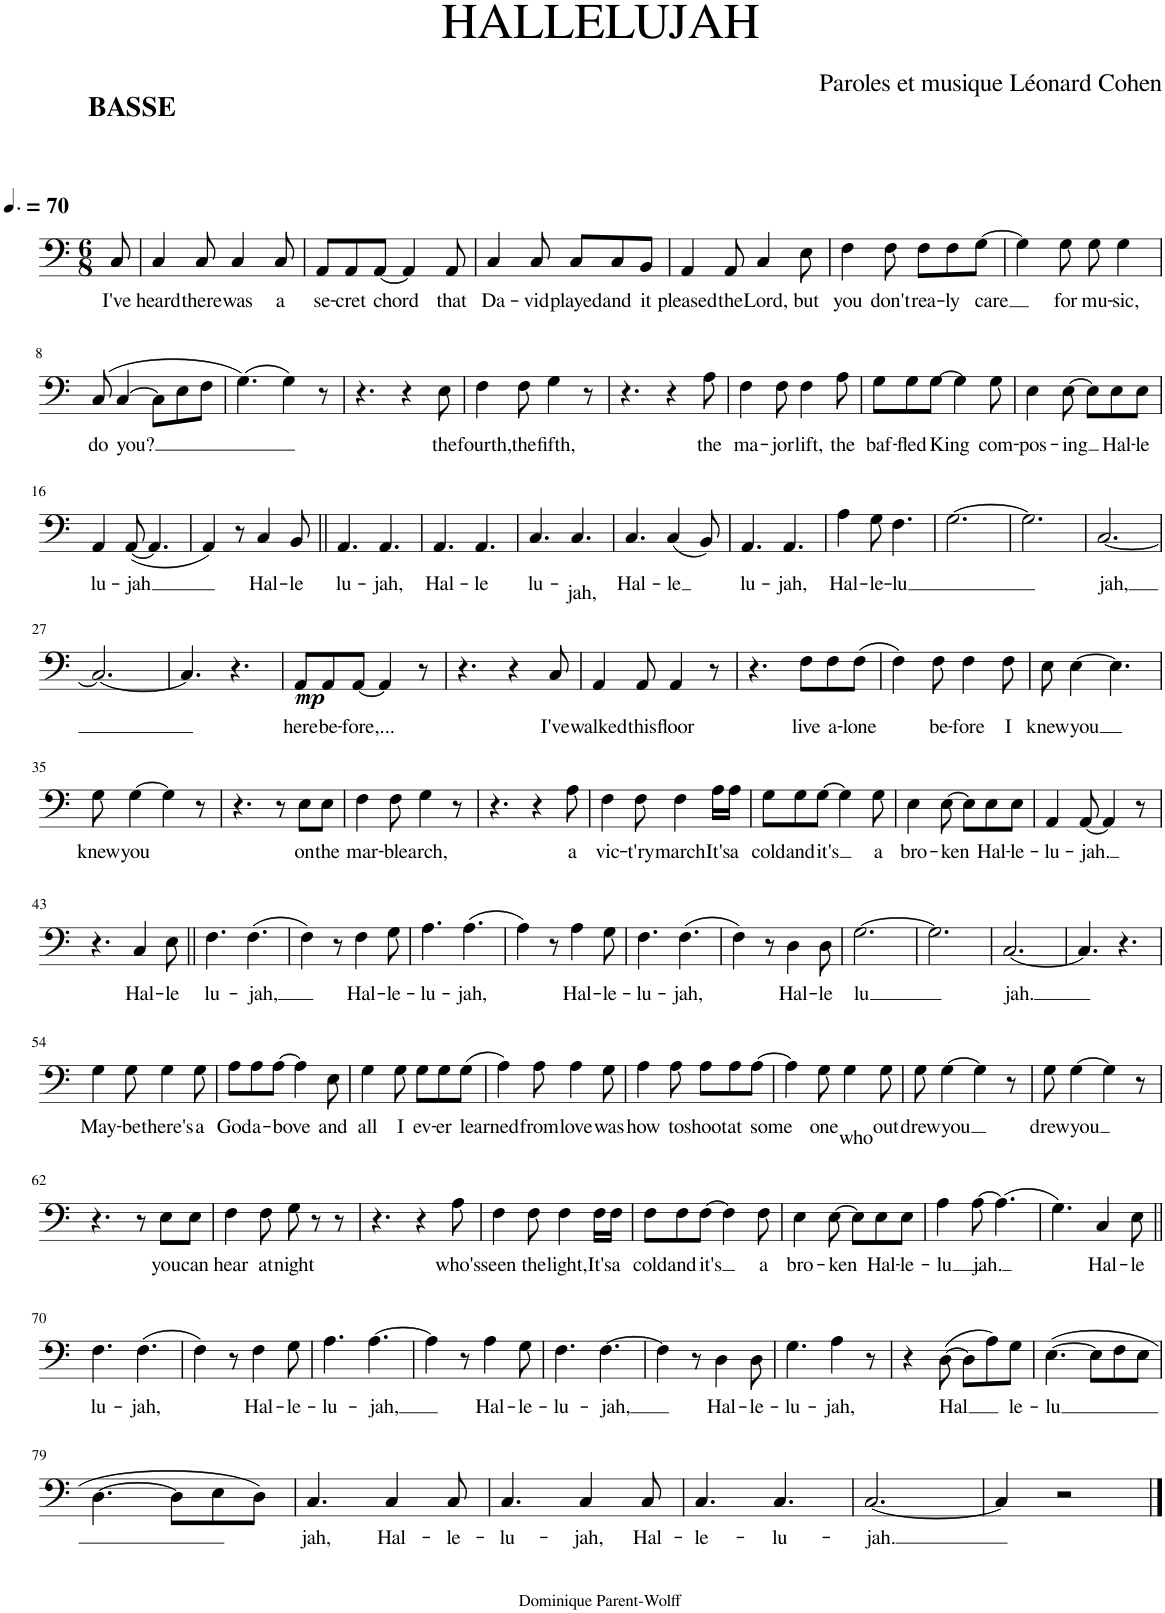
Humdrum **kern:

**kern	**text	**dynam
*part1	*part1	*part1
*staff1	*staff1	*staff1
*I"Bass	*	*
*I'B.	*	*
*clefF4	*	*
*k[]	*	*
*M6/8	*	*
*MM105	*	*
=1	=1	=1
!	!LO:LY:b	!
8C/	I've	.
=2	=2	=2
!	!LO:LY:b	!
4C/	heard	.
!LO:TX:a:B:t=BASSE	!	!
!	!LO:LY:b	!
8C/	there	.
!	!LO:LY:b	!
4C/	was	.
!	!LO:LY:b	!
8C/	a	.
=3	=3	=3
!	!LO:LY:b	!
8AA/L	se-	.
!	!LO:LY:b	!
8AA/	-cret	.
!	!LO:LY:b	!
[8AA/J	chord	.
4AA/]	.	.
!	!LO:LY:b	!
8AA/	that	.
=4	=4	=4
!	!LO:LY:b	!
4C/	Da-	.
!	!LO:LY:b	!
8C/	-vid	.
!	!LO:LY:b	!
8C/L	played	.
!	!LO:LY:b	!
8C/	and	.
!	!LO:LY:b	!
8BB/J	it	.
=5	=5	=5
!	!LO:LY:b	!
4AA/	pleased	.
!	!LO:LY:b	!
8AA/	the	.
!	!LO:LY:b	!
4C/	Lord,	.
!	!LO:LY:b	!
8E\	but	.
=6	=6	=6
!	!LO:LY:b	!
4F\	you	.
!	!LO:LY:b	!
8F\	don't	.
!	!LO:LY:b	!
8F\L	rea-	.
!	!LO:LY:b	!
8F\	-ly	.
!	!LO:LY:b	!
[8G\J	care	.
=7	=7	=7
4G\]	.	.
!	!LO:LY:b	!
8G\	for	.
!	!LO:LY:b	!
8G\	mu-	.
!	!LO:LY:b	!
4G\	-sic,	.
!!LO:LB:g=z
=8	=8	=8
!	!LO:LY:b	!
(8C/	do	.
!	!LO:LY:b	!
[4C/	you?	.
8C\L]	.	.
8E\	.	.
8F\J	.	.
=9	=9	=9
(4.G\)	.	.
4G\)	.	.
8r	.	.
=10	=10	=10
4.r	.	.
4r	.	.
!	!LO:LY:b	!
8E\	the	.
=11	=11	=11
!	!LO:LY:b	!
4F\	fourth,	.
!	!LO:LY:b	!
8F\	the	.
!	!LO:LY:b	!
4G\	fifth,	.
8r	.	.
=12	=12	=12
4.r	.	.
4r	.	.
!	!LO:LY:b	!
8A\	the	.
=13	=13	=13
!	!LO:LY:b	!
4F\	ma-	.
!	!LO:LY:b	!
8F\	-jor	.
!	!LO:LY:b	!
4F\	lift,	.
!	!LO:LY:b	!
8A\	the	.
=14	=14	=14
!	!LO:LY:b	!
8G\L	baf-	.
!	!LO:LY:b	!
8G\	-fled	.
!	!LO:LY:b	!
[8G\J	King	.
4G\]	.	.
!	!LO:LY:b	!
8G\	com-	.
=15	=15	=15
!	!LO:LY:b	!
4E\	-pos-	.
!	!LO:LY:b	!
[8E\	-ing	.
8E\L]	.	.
!	!LO:LY:b	!
8E\	Hal-	.
!	!LO:LY:b	!
8E\J	-le	.
!!LO:LB:g=z
=16	=16	=16
!	!LO:LY:b	!
4AA/	lu-	.
!	!LO:LY:b	!
([8AA/	-jah	.
4.AA/]	.	.
=17	=17	=17
4AA/)	.	.
8r	.	.
!	!LO:LY:b	!
4C/	Hal-	.
!	!LO:LY:b	!
8BB/	-le	.
=18||	=18||	=18||
!	!LO:LY:b	!
4.AA/	-lu-	.
!	!LO:LY:b	!
4.AA/	-jah,	.
=19	=19	=19
!	!LO:LY:b	!
4.AA/	Hal-	.
!	!LO:LY:b	!
4.AA/	-le	.
=20	=20	=20
!	!LO:LY:b	!
4.C/	-lu-	.
!	!LO:LY:b	!
4.C/	-jah,	.
=21	=21	=21
!	!LO:LY:b	!
4.C/	Hal-	.
!	!LO:LY:b	!
(4C/	-le	.
8BB/)	.	.
=22	=22	=22
!	!LO:LY:b	!
4.AA/	-lu-	.
!	!LO:LY:b	!
4.AA/	-jah,	.
=23	=23	=23
!	!LO:LY:b	!
4A\	Hal-	.
!	!LO:LY:b	!
8G\	-le-	.
!	!LO:LY:b	!
4.F\	-lu	.
=24	=24	=24
[2.G\	.	.
=25	=25	=25
2.G\]	.	.
=26	=26	=26
!	!LO:LY:b	!
[2.C/	jah,	.
!!LO:LB:g=z
=27	=27	=27
2.C/_	.	.
=28	=28	=28
4.C/]	.	.
4.r	.	.
=29	=29	=29
!	!LO:LY:b	!LO:DY:b
8AA/L	here	mp
!	!LO:LY:b	!
8AA/	be-	.
!	!LO:LY:b	!
[8AA/J	-fore,...	.
4AA/]	.	.
8r	.	.
=30	=30	=30
4.r	.	.
4r	.	.
!	!LO:LY:b	!
8C/	I've	.
=31	=31	=31
!	!LO:LY:b	!
4AA/	walked	.
!	!LO:LY:b	!
8AA/	this	.
!	!LO:LY:b	!
4AA/	floor	.
8r	.	.
=32	=32	=32
4.r	.	.
!	!LO:LY:b	!
8F\L	live	.
!	!LO:LY:b	!
8F\	a-	.
!	!LO:LY:b	!
(8F\J	-lone	.
=33	=33	=33
4F\)	.	.
!	!LO:LY:b	!
8F\	be-	.
!	!LO:LY:b	!
4F\	-fore	.
!	!LO:LY:b	!
8F\	I	.
=34	=34	=34
!	!LO:LY:b	!
8E\	knew	.
!	!LO:LY:b	!
[4E\	you	.
4.E\]	.	.
!!LO:LB:g=z
=35	=35	=35
!	!LO:LY:b	!
8G\	knew	.
!	!LO:LY:b	!
[4G\	you	.
4G\]	.	.
8r	.	.
=36	=36	=36
4.r	.	.
8r	.	.
!	!LO:LY:b	!
8E\L	on	.
!	!LO:LY:b	!
8E\J	the	.
=37	=37	=37
!	!LO:LY:b	!
4F\	mar-	.
!	!LO:LY:b	!
8F\	-ble	.
!	!LO:LY:b	!
4G\	arch,	.
8r	.	.
=38	=38	=38
4.r	.	.
4r	.	.
!	!LO:LY:b	!
8A\	a	.
=39	=39	=39
!	!LO:LY:b	!
4F\	vic-	.
!	!LO:LY:b	!
8F\	-t'ry	.
!	!LO:LY:b	!
4F\	march	.
!	!LO:LY:b	!
16A\LL	It's	.
!	!LO:LY:b	!
16A\JJ	a	.
=40	=40	=40
!	!LO:LY:b	!
8G\L	cold	.
!	!LO:LY:b	!
8G\	and	.
!	!LO:LY:b	!
[8G\J	it's	.
4G\]	.	.
!	!LO:LY:b	!
8G\	a	.
=41	=41	=41
!	!LO:LY:b	!
4E\	bro-	.
!	!LO:LY:b	!
[8E\	-ken	.
8E\L]	.	.
!	!LO:LY:b	!
8E\	Hal-	.
!	!LO:LY:b	!
8E\J	-le-	.
=42	=42	=42
!	!LO:LY:b	!
4AA/	-lu-	.
!	!LO:LY:b	!
[8AA/	-jah.	.
4AA/]	.	.
8r	.	.
!!LO:LB:g=z
=43	=43	=43
4.r	.	.
!	!LO:LY:b	!
4C/	Hal-	.
!	!LO:LY:b	!
8E\	-le	.
=44||	=44||	=44||
!	!LO:LY:b	!
4.F\	-lu-	.
!	!LO:LY:b	!
(4.F\	-jah,	.
=45	=45	=45
4F\)	.	.
8r	.	.
!	!LO:LY:b	!
4F\	Hal-	.
!	!LO:LY:b	!
8G\	-le-	.
=46	=46	=46
!	!LO:LY:b	!
4.A\	-lu-	.
!	!LO:LY:b	!
(4.A\	-jah,	.
=47	=47	=47
4A\)	.	.
8r	.	.
!	!LO:LY:b	!
4A\	Hal-	.
!	!LO:LY:b	!
8G\	-le-	.
=48	=48	=48
!	!LO:LY:b	!
4.F\	-lu-	.
!	!LO:LY:b	!
(4.F\	-jah,	.
=49	=49	=49
4F\)	.	.
8r	.	.
!	!LO:LY:b	!
4D\	Hal-	.
!	!LO:LY:b	!
8D\	-le	.
=50	=50	=50
!	!LO:LY:b	!
[2.G\	lu	.
=51	=51	=51
2.G\]	.	.
=52	=52	=52
!	!LO:LY:b	!
[2.C/	jah.	.
=53	=53	=53
4.C/]	.	.
4.r	.	.
!!LO:LB:g=z
=54	=54	=54
!	!LO:LY:b	!
4G\	May-	.
!	!LO:LY:b	!
8G\	-be	.
!	!LO:LY:b	!
4G\	there's	.
!	!LO:LY:b	!
8G\	a	.
=55	=55	=55
!	!LO:LY:b	!
8A\L	God	.
!	!LO:LY:b	!
8A\	a-	.
!	!LO:LY:b	!
[8A\J	-bove	.
4A\]	.	.
!	!LO:LY:b	!
8E\	and	.
=56	=56	=56
!	!LO:LY:b	!
4G\	all	.
!	!LO:LY:b	!
8G\	I	.
!	!LO:LY:b	!
8G\L	ev-	.
!	!LO:LY:b	!
8G\	-er	.
!	!LO:LY:b	!
(8G\J	learned	.
=57	=57	=57
4A\)	.	.
!	!LO:LY:b	!
8A\	from	.
!	!LO:LY:b	!
4A\	love	.
!	!LO:LY:b	!
8G\	was	.
=58	=58	=58
!	!LO:LY:b	!
4A\	how	.
!	!LO:LY:b	!
8A\	to	.
!	!LO:LY:b	!
8A\L	shoot	.
!	!LO:LY:b	!
8A\	at	.
!	!LO:LY:b	!
[8A\J	some	.
=59	=59	=59
4A\]	.	.
!	!LO:LY:b	!
8G\	one	.
!	!LO:LY:b	!
4G\	who	.
!	!LO:LY:b	!
8G\	out	.
=60	=60	=60
!	!LO:LY:b	!
8G\	drew	.
!	!LO:LY:b	!
[4G\	you	.
4G\]	.	.
8r	.	.
=61	=61	=61
!	!LO:LY:b	!
8G\	drew	.
!	!LO:LY:b	!
[4G\	you	.
4G\]	.	.
8r	.	.
!!LO:LB:g=z
=62	=62	=62
4.r	.	.
8r	.	.
!	!LO:LY:b	!
8E\L	you	.
!	!LO:LY:b	!
8E\J	can	.
=63	=63	=63
!	!LO:LY:b	!
4F\	hear	.
!	!LO:LY:b	!
8F\	at	.
!	!LO:LY:b	!
8G\	night	.
8r	.	.
8r	.	.
=64	=64	=64
4.r	.	.
4r	.	.
!	!LO:LY:b	!
8A\	who's	.
=65	=65	=65
!	!LO:LY:b	!
4F\	seen	.
!	!LO:LY:b	!
8F\	the	.
!	!LO:LY:b	!
4F\	light,	.
!	!LO:LY:b	!
16F\LL	It's	.
!	!LO:LY:b	!
16F\JJ	a	.
=66	=66	=66
!	!LO:LY:b	!
8F\L	cold	.
!	!LO:LY:b	!
8F\	and	.
!	!LO:LY:b	!
[8F\J	it's	.
4F\]	.	.
!	!LO:LY:b	!
8F\	a	.
=67	=67	=67
!	!LO:LY:b	!
4E\	bro-	.
!	!LO:LY:b	!
[8E\	-ken	.
8E\L]	.	.
!	!LO:LY:b	!
8E\	Hal-	.
!	!LO:LY:b	!
8E\J	-le-	.
=68	=68	=68
!	!LO:LY:b	!
4A\	-lu	.
!	!LO:LY:b	!
[8A\	jah.	.
(4.A\]	.	.
=69	=69	=69
4.G\)	.	.
!	!LO:LY:b	!
4C/	Hal-	.
!	!LO:LY:b	!
8E\	-le	.
!!LO:LB:g=z
=70||	=70||	=70||
!	!LO:LY:b	!
4.F\	-lu-	.
!	!LO:LY:b	!
(4.F\	-jah,	.
=71	=71	=71
4F\)	.	.
8r	.	.
!	!LO:LY:b	!
4F\	Hal-	.
!	!LO:LY:b	!
8G\	-le-	.
=72	=72	=72
!	!LO:LY:b	!
4.A\	-lu-	.
!	!LO:LY:b	!
[4.A\	-jah,	.
=73	=73	=73
4A\]	.	.
8r	.	.
!	!LO:LY:b	!
4A\	Hal-	.
!	!LO:LY:b	!
8G\	-le-	.
=74	=74	=74
!	!LO:LY:b	!
4.F\	-lu-	.
!	!LO:LY:b	!
[4.F\	-jah,	.
=75	=75	=75
4F\]	.	.
8r	.	.
!	!LO:LY:b	!
4D\	Hal-	.
!	!LO:LY:b	!
8D\	-le-	.
=76	=76	=76
!	!LO:LY:b	!
4.G\	-lu-	.
!	!LO:LY:b	!
4A\	-jah,	.
8r	.	.
=77	=77	=77
4r	.	.
!	!LO:LY:b	!
([8D\	Hal	.
8D\L]	.	.
8A\)	.	.
!	!LO:LY:b	!
8G\J	le-	.
=78	=78	=78
!	!LO:LY:b	!
([4.E\	-lu	.
8E\L]	.	.
8F\	.	.
8E\J	.	.
!!LO:LB:g=z
=79	=79	=79
[4.D\	.	.
8D\L]	.	.
8E\	.	.
8D\J)	.	.
=80	=80	=80
!	!LO:LY:b	!
4.C/	-jah,	.
!	!LO:LY:b	!
4C/	Hal-	.
!	!LO:LY:b	!
8C/	-le-	.
=81	=81	=81
!	!LO:LY:b	!
4.C/	-lu-	.
!	!LO:LY:b	!
4C/	-jah,	.
!	!LO:LY:b	!
8C/	Hal-	.
=82	=82	=82
!	!LO:LY:b	!
4.C/	-le-	.
!	!LO:LY:b	!
4.C/	-lu-	.
=83	=83	=83
!	!LO:LY:b	!
[2.C/	-jah.	.
=84	=84	=84
4C/]	.	.
2r	.	.
==	==	==
*-	*-	*-
